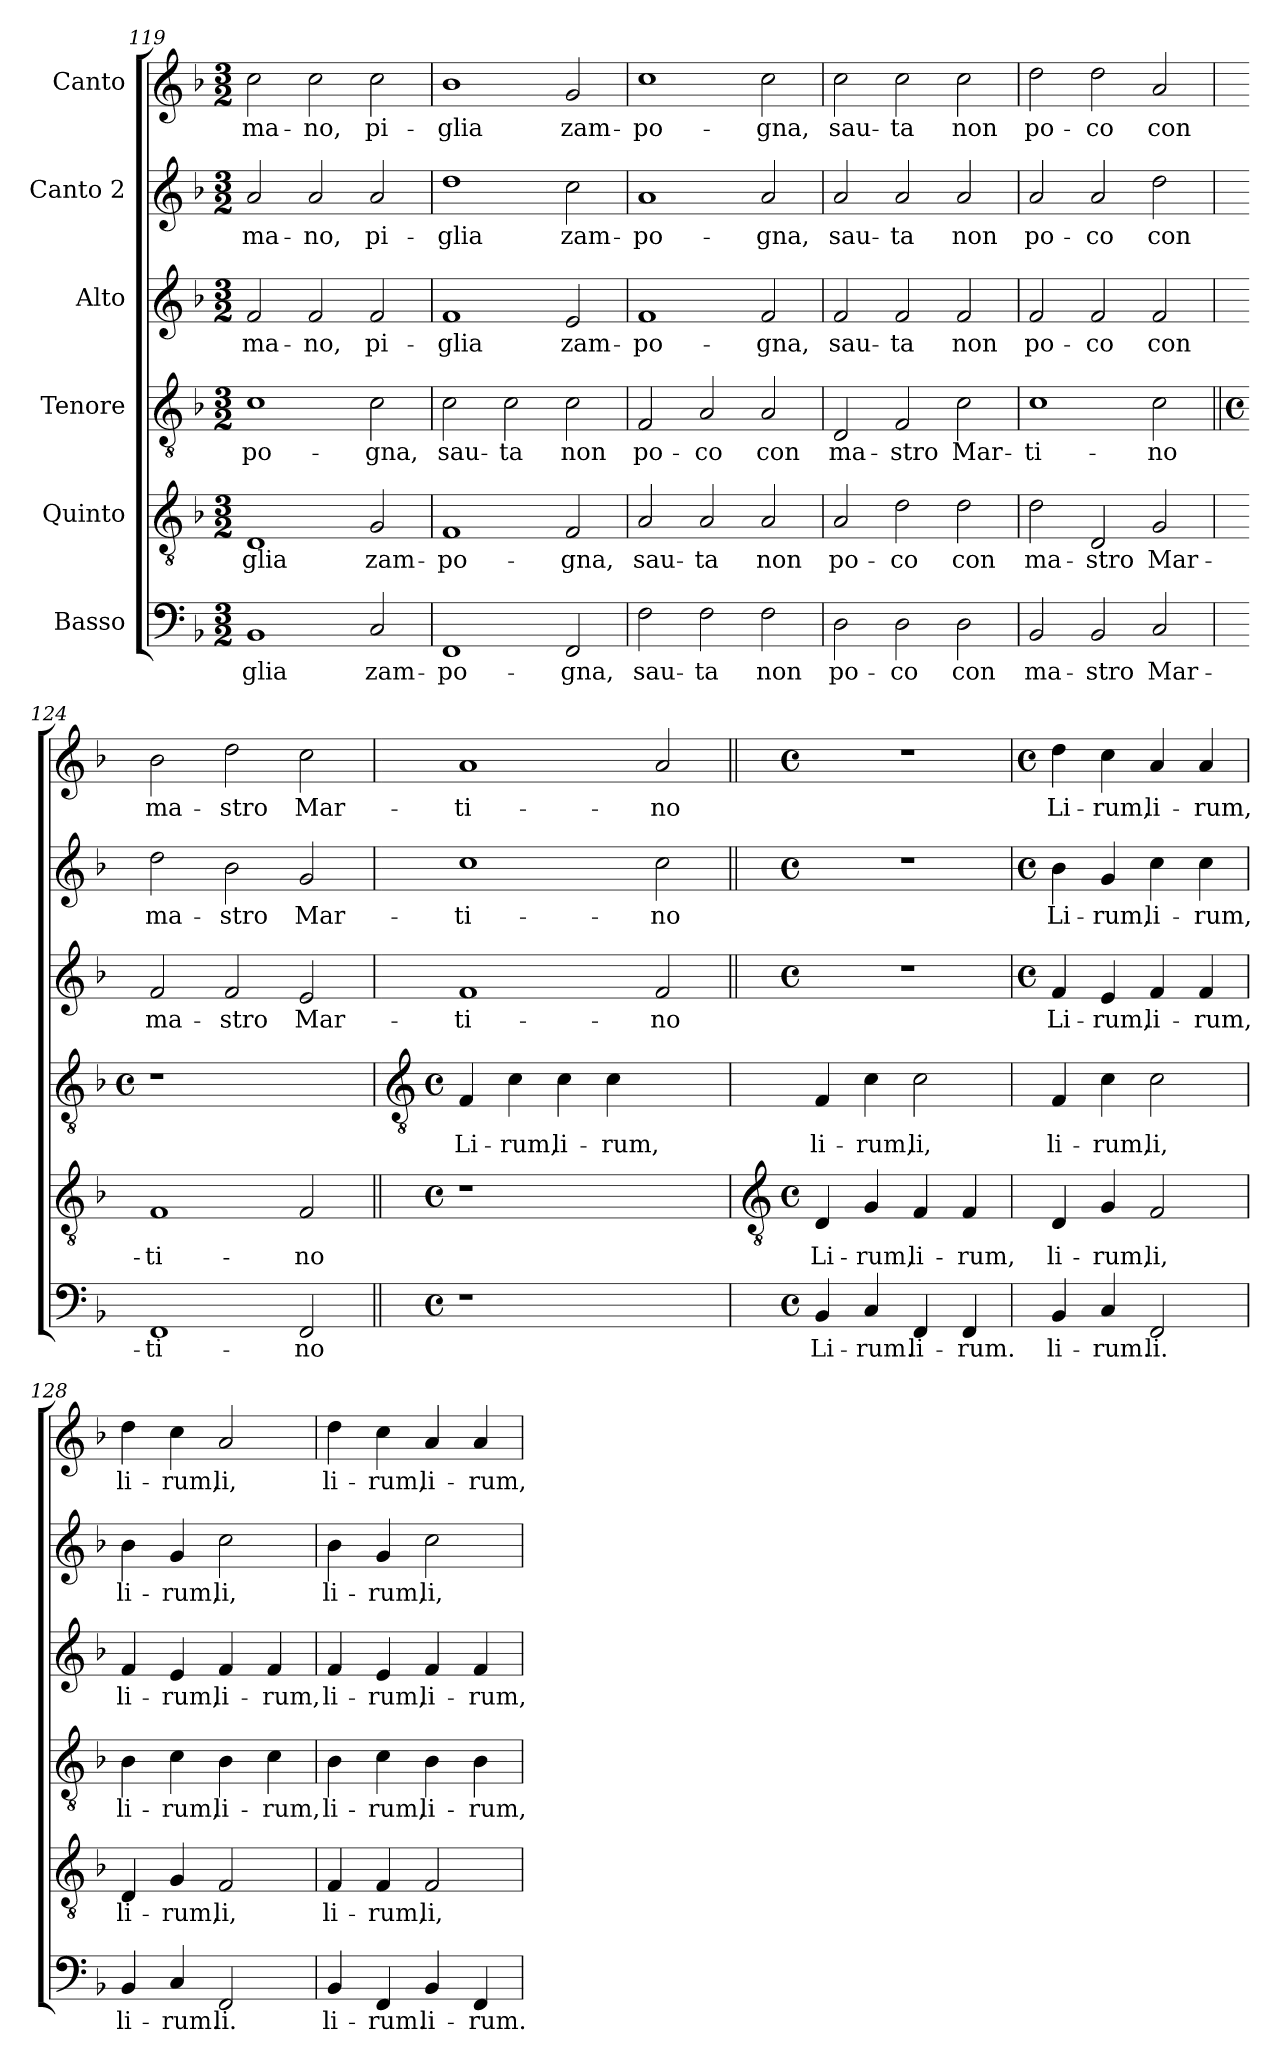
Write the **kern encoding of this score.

**kern	**text	**kern	**text	**kern	**text	**kern	**text	**kern	**text	**kern	**text
*part6	*part6	*part5	*part5	*part4	*part4	*part3	*part3	*part2	*part2	*part1	*part1
*staff6	*staff6	*staff5	*staff5	*staff4	*staff4	*staff3	*staff3	*staff2	*staff2	*staff1	*staff1
*I"Basso	*	*I"Quinto	*	*I"Tenore	*	*I"Alto	*	*I"Canto 2	*	*I"Canto	*
!!LO:LB:g=z
*clefF4	*	*clefGv2	*	*clefGv2	*	*clefG2	*	*clefG2	*	*clefG2	*
*k[b-]	*	*k[b-]	*	*k[b-]	*	*k[b-]	*	*k[b-]	*	*k[b-]	*
*F:	*	*F:	*	*F:	*	*F:	*	*F:	*	*F:	*
*M3/2	*	*M3/2	*	*M3/2	*	*M3/2	*	*M3/2	*	*M3/2	*
=119	=119	=119	=119	=119	=119	=119	=119	=119	=119	=119	=119
!	!LO:LY:b	!	!LO:LY:b	!	!LO:LY:b	!	!LO:LY:b	!	!LO:LY:b	!	!LO:LY:b
1BB-	-glia	1D	-glia	1c	-po-	2f	ma-	2a	ma-	2cc	ma-
!	!	!	!	!	!	!	!LO:LY:b	!	!LO:LY:b	!	!LO:LY:b
.	.	.	.	.	.	2f	-no,	2a	-no,	2cc	-no,
!	!LO:LY:b	!	!LO:LY:b	!	!LO:LY:b	!	!LO:LY:b	!	!LO:LY:b	!	!LO:LY:b
2C	zam-	2G	zam-	2c	-gna,	2f	pi-	2a	pi-	2cc	pi-
!!LO:LB:g=z
=120	=120	=120	=120	=120	=120	=120	=120	=120	=120	=120	=120
!	!LO:LY:b	!	!LO:LY:b	!	!LO:LY:b	!	!LO:LY:b	!	!LO:LY:b	!	!LO:LY:b
1FF	-po-	1F	-po-	2c	sau-	1f	-glia	1dd	-glia	1b-	-glia
!	!	!	!	!	!LO:LY:b	!	!	!	!	!	!
.	.	.	.	2c	-ta	.	.	.	.	.	.
!	!LO:LY:b	!	!LO:LY:b	!	!LO:LY:b	!	!LO:LY:b	!	!LO:LY:b	!	!LO:LY:b
2FF	-gna,	2F	-gna,	2c	non	2e	zam-	2cc	zam-	2g	zam-
=121	=121	=121	=121	=121	=121	=121	=121	=121	=121	=121	=121
!	!LO:LY:b	!	!LO:LY:b	!	!LO:LY:b	!	!LO:LY:b	!	!LO:LY:b	!	!LO:LY:b
2F	sau-	2A	sau-	2F	po-	1f	-po-	1a	-po-	1cc	-po-
!	!LO:LY:b	!	!LO:LY:b	!	!LO:LY:b	!	!	!	!	!	!
2F	-ta	2A	-ta	2A	-co	.	.	.	.	.	.
!	!LO:LY:b	!	!LO:LY:b	!	!LO:LY:b	!	!LO:LY:b	!	!LO:LY:b	!	!LO:LY:b
2F	non	2A	non	2A	con	2f	-gna,	2a	-gna,	2cc	-gna,
=122	=122	=122	=122	=122	=122	=122	=122	=122	=122	=122	=122
!	!LO:LY:b	!	!LO:LY:b	!	!LO:LY:b	!	!LO:LY:b	!	!LO:LY:b	!	!LO:LY:b
2D	po-	2A	po-	2D	ma-	2f	sau-	2a	sau-	2cc	sau-
!	!LO:LY:b	!	!LO:LY:b	!	!LO:LY:b	!	!LO:LY:b	!	!LO:LY:b	!	!LO:LY:b
2D	-co	2d	-co	2F	-stro	2f	-ta	2a	-ta	2cc	-ta
!	!LO:LY:b	!	!LO:LY:b	!	!LO:LY:b	!	!LO:LY:b	!	!LO:LY:b	!	!LO:LY:b
2D	con	2d	con	2c	Mar-	2f	non	2a	non	2cc	non
=123	=123	=123	=123	=123	=123	=123	=123	=123	=123	=123	=123
!	!LO:LY:b	!	!LO:LY:b	!	!LO:LY:b	!	!LO:LY:b	!	!LO:LY:b	!	!LO:LY:b
2BB-	ma-	2d	ma-	1c	-ti-	2f	po-	2a	po-	2dd	po-
!	!LO:LY:b	!	!LO:LY:b	!	!	!	!LO:LY:b	!	!LO:LY:b	!	!LO:LY:b
2BB-	-stro	2D	-stro	.	.	2f	-co	2a	-co	2dd	-co
!	!LO:LY:b	!	!LO:LY:b	!	!LO:LY:b	!	!LO:LY:b	!	!LO:LY:b	!	!LO:LY:b
2C	Mar-	2G	Mar-	2c	-no	2f	con	2dd	con	2a	con
=124	=124	=124	=124	=124||	=124	=124	=124	=124	=124	=124	=124
*	*	*	*	*M4/4	*	*	*	*	*	*	*
*	*	*	*	*met(c)	*	*	*	*	*	*	*
!	!LO:LY:b	!	!LO:LY:b	!	!	!	!LO:LY:b	!	!LO:LY:b	!	!LO:LY:b
1FF	-ti-	1F	-ti-	1r	.	2f	ma-	2dd	ma-	2b-	ma-
!	!	!	!	!	!	!	!LO:LY:b	!	!LO:LY:b	!	!LO:LY:b
.	.	.	.	.	.	2f	-stro	2b-	-stro	2dd	-stro
!	!LO:LY:b	!	!LO:LY:b	!	!	!	!LO:LY:b	!	!LO:LY:b	!	!LO:LY:b
2FF	-no	2F	-no	2ryy	.	2e	Mar-	2g	Mar-	2cc	Mar-
!!LO:LB:g=z
=125||	=125	=125||	=125	=125	=125	=125	=125	=125	=125	=125	=125
*	*	*	*	*clefGv2	*	*	*	*	*	*	*
*M4/4	*	*M4/4	*	*M4/4	*	*	*	*	*	*	*
*met(c)	*	*met(c)	*	*met(c)	*	*	*	*	*	*	*
!	!	!	!	!	!LO:LY:b	!	!LO:LY:b	!	!LO:LY:b	!	!LO:LY:b
1r	.	1r	.	4F	Li-	1f	-ti-	1cc	-ti-	1a	-ti-
!	!	!	!	!	!LO:LY:b	!	!	!	!	!	!
.	.	.	.	4c	-rum,	.	.	.	.	.	.
!	!	!	!	!	!LO:LY:b	!	!	!	!	!	!
.	.	.	.	4c	li-	.	.	.	.	.	.
!	!	!	!	!	!LO:LY:b	!	!	!	!	!	!
.	.	.	.	4c	-rum,	.	.	.	.	.	.
!	!	!	!	!	!	!	!LO:LY:b	!	!LO:LY:b	!	!LO:LY:b
2ryy	.	2ryy	.	2ryy	.	2f	-no	2cc	-no	2a	-no
!!LO:LB:g=z
=126	=126||	=126	=126||	=126	=126||	=126||	=126||	=126||	=126||	=126||	=126||
*	*	*clefGv2	*	*	*	*	*	*	*	*	*
*M4/4	*	*M4/4	*	*	*	*M4/4	*	*M4/4	*	*M4/4	*
*met(c)	*	*met(c)	*	*	*	*met(c)	*	*met(c)	*	*met(c)	*
!	!LO:LY:b	!	!LO:LY:b	!	!LO:LY:b	!	!	!	!	!	!
4BB-	Li-	4D	Li-	4F	li-	1r	.	1r	.	1r	.
!	!LO:LY:b	!	!LO:LY:b	!	!LO:LY:b	!	!	!	!	!	!
4C	-rum.	4G	-rum,	4c	-rum,	.	.	.	.	.	.
!	!LO:LY:b	!	!LO:LY:b	!	!LO:LY:b	!	!	!	!	!	!
4FF	li-	4F	li-	2c	li,	.	.	.	.	.	.
!	!LO:LY:b	!	!LO:LY:b	!	!	!	!	!	!	!	!
4FF	-rum.	4F	-rum,	.	.	.	.	.	.	.	.
!!LO:LB:g=z
=127	=127	=127	=127	=127	=127	=127	=127	=127	=127	=127	=127
*	*	*	*	*	*	*M4/4	*	*M4/4	*	*M4/4	*
*	*	*	*	*	*	*met(c)	*	*met(c)	*	*met(c)	*
!	!LO:LY:b	!	!LO:LY:b	!	!LO:LY:b	!	!LO:LY:b	!	!LO:LY:b	!	!LO:LY:b
4BB-	li-	4D	li-	4F	li-	4f	Li-	4b-	Li-	4dd	Li-
!	!LO:LY:b	!	!LO:LY:b	!	!LO:LY:b	!	!LO:LY:b	!	!LO:LY:b	!	!LO:LY:b
4C	-rum.	4G	-rum,	4c	-rum,	4e	-rum,	4g	-rum,	4cc	-rum,
!	!LO:LY:b	!	!LO:LY:b	!	!LO:LY:b	!	!LO:LY:b	!	!LO:LY:b	!	!LO:LY:b
2FF	li.	2F	li,	2c	li,	4f	li-	4cc	li-	4a	li-
!	!	!	!	!	!	!	!LO:LY:b	!	!LO:LY:b	!	!LO:LY:b
.	.	.	.	.	.	4f	-rum,	4cc	-rum,	4a	-rum,
=128	=128	=128	=128	=128	=128	=128	=128	=128	=128	=128	=128
!	!LO:LY:b	!	!LO:LY:b	!	!LO:LY:b	!	!LO:LY:b	!	!LO:LY:b	!	!LO:LY:b
4BB-	li-	4D	li-	4B-	li-	4f	li-	4b-	li-	4dd	li-
!	!LO:LY:b	!	!LO:LY:b	!	!LO:LY:b	!	!LO:LY:b	!	!LO:LY:b	!	!LO:LY:b
4C	-rum.	4G	-rum,	4c	-rum,	4e	-rum,	4g	-rum,	4cc	-rum,
!	!LO:LY:b	!	!LO:LY:b	!	!LO:LY:b	!	!LO:LY:b	!	!LO:LY:b	!	!LO:LY:b
2FF	li.	2F	li,	4B-	li-	4f	li-	2cc	li,	2a	li,
!	!	!	!	!	!LO:LY:b	!	!LO:LY:b	!	!	!	!
.	.	.	.	4c	-rum,	4f	-rum,	.	.	.	.
=129	=129	=129	=129	=129	=129	=129	=129	=129	=129	=129	=129
!	!LO:LY:b	!	!LO:LY:b	!	!LO:LY:b	!	!LO:LY:b	!	!LO:LY:b	!	!LO:LY:b
4BB-	li-	4F	li-	4B-	li-	4f	li-	4b-	li-	4dd	li-
!	!LO:LY:b	!	!LO:LY:b	!	!LO:LY:b	!	!LO:LY:b	!	!LO:LY:b	!	!LO:LY:b
4FF	-rum.	4F	-rum,	4c	-rum,	4e	-rum,	4g	-rum,	4cc	-rum,
!	!LO:LY:b	!	!LO:LY:b	!	!LO:LY:b	!	!LO:LY:b	!	!LO:LY:b	!	!LO:LY:b
4BB-	li-	2F	li,	4B-	li-	4f	li-	2cc	li,	4a	li-
!	!LO:LY:b	!	!	!	!LO:LY:b	!	!LO:LY:b	!	!	!	!LO:LY:b
4FF	-rum.	.	.	4B-	-rum,	4f	-rum,	.	.	4a	-rum,
=	=	=	=	=	=	=	=	=	=	=	=
*-	*-	*-	*-	*-	*-	*-	*-	*-	*-	*-	*-
